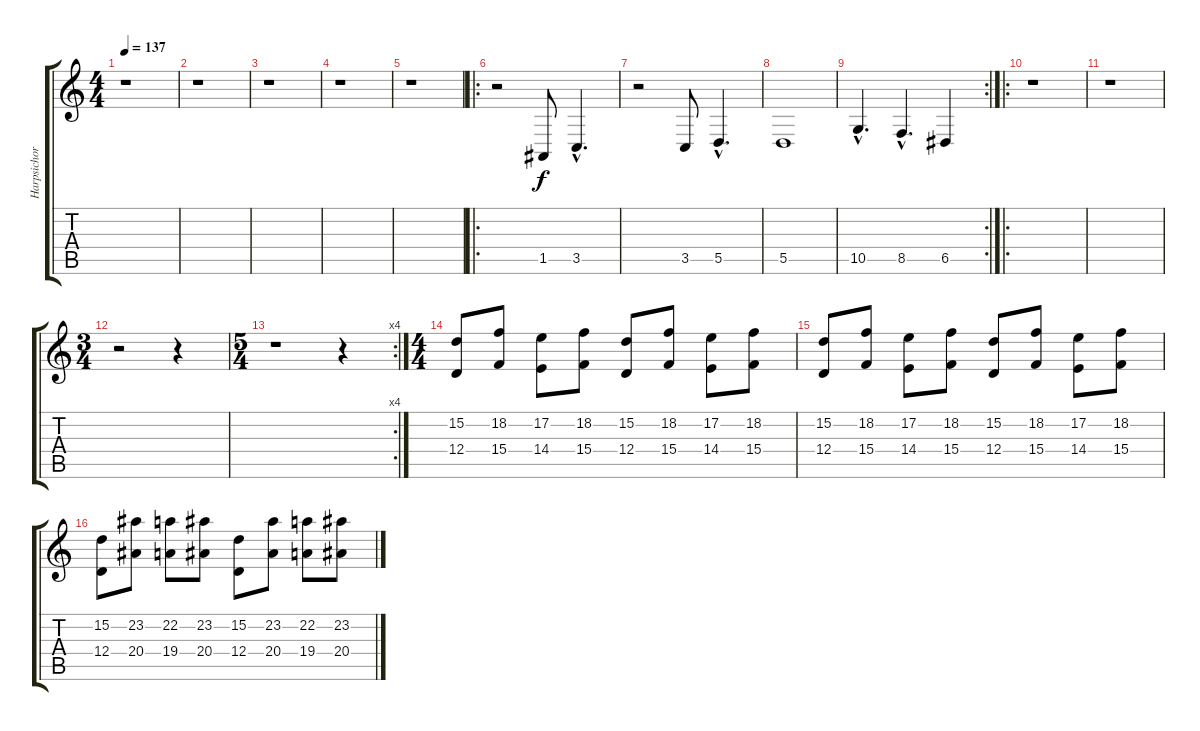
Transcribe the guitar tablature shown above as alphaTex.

\track ("Harpsichord" "Harpsichor") {instrument harpsichord}
\staff {score tabs}
\tuning (E4 B3 G3 D3 A2 D2) {hide}
\ts (4 4)
\tempo 137
\clef g2
\ks c
r.1{dy f} |
r.1 |
r.1 |
r.1 |
r.1 |
\ro
r.2{instrument choiraahs} 1.5.8 3.5{hac}.4{d} |
r.2 3.5.8 5.5{hac}.4{d} |
5.5.1 |
\rc 2
10.5{hac}.4{d} 8.5{hac}.4{d} 6.5.4 |
\ro
r.1 |
r.1 |
\ts (3 4)
r.2 r.4 |
\rc 4
\ts (5 4)
r.1 r.4 |
\ts (4 4)
(15.2 12.4).8{volume 8 instrument lead1square} (18.2 15.4).8 (17.2 14.4).8 (18.2 15.4).8 (15.2 12.4).8 (18.2 15.4).8 (17.2 14.4).8 (18.2 15.4).8 |
(15.2 12.4).8 (18.2 15.4).8 (17.2 14.4).8 (18.2 15.4).8 (15.2 12.4).8 (18.2 15.4).8 (17.2 14.4).8 (18.2 15.4).8 |
(15.2 12.4).8 (23.2 20.4).8 (22.2 19.4).8 (23.2 20.4).8 (15.2 12.4).8 (23.2 20.4).8 (22.2 19.4).8 (23.2 20.4).8
